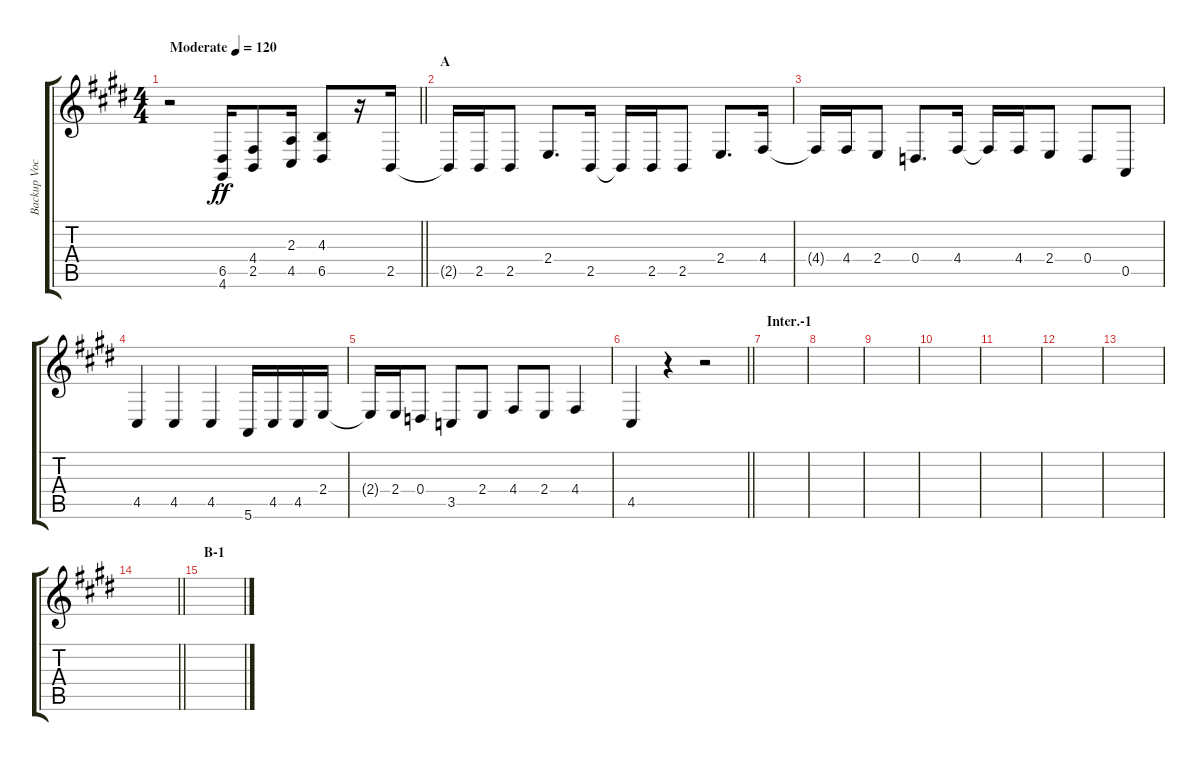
\track ("Backup Vocals" "Backup Voc") {instrument altosax}
\staff {score tabs}
\tuning (E4 B3 G3 D3 A2 E2) {hide}
\ts (4 4)
\tempo (120 "Moderate")
\clef g2
\barLineRight lightlight
\ks e
r.2{dy ff instrument altosax} (6.5 4.6).16 (4.4 2.5).8 (2.3 4.5).16 (4.3 6.5).8 r.16 2.5.16 |
\section ("" "A")
2.5{t}.16 2.5.16 2.5.8 2.4.8{d} 2.5.16 2.5{t}.16 2.5.16 2.5.8 2.4.8{d} 4.4.16 |
4.4{t}.16 4.4.16 2.4.8 0.4.8{d} 4.4.16 4.4{t}.16 4.4.16 2.4.8 0.4.8 0.5.8 |
4.5.4 4.5.4 4.5.4 5.6.16 4.5.16 4.5.16 2.4.16 |
2.4{t}.16 2.4.16 0.4.8 3.5.8 2.4.8 4.4.8 2.4.8 4.4.4 |
\barLineRight lightlight
4.5.4 r.4 r.2 |
\section ("" "Inter.-1")
|
|
|
|
|
|
|
\barLineRight lightlight
|
\section ("" "B-1")
